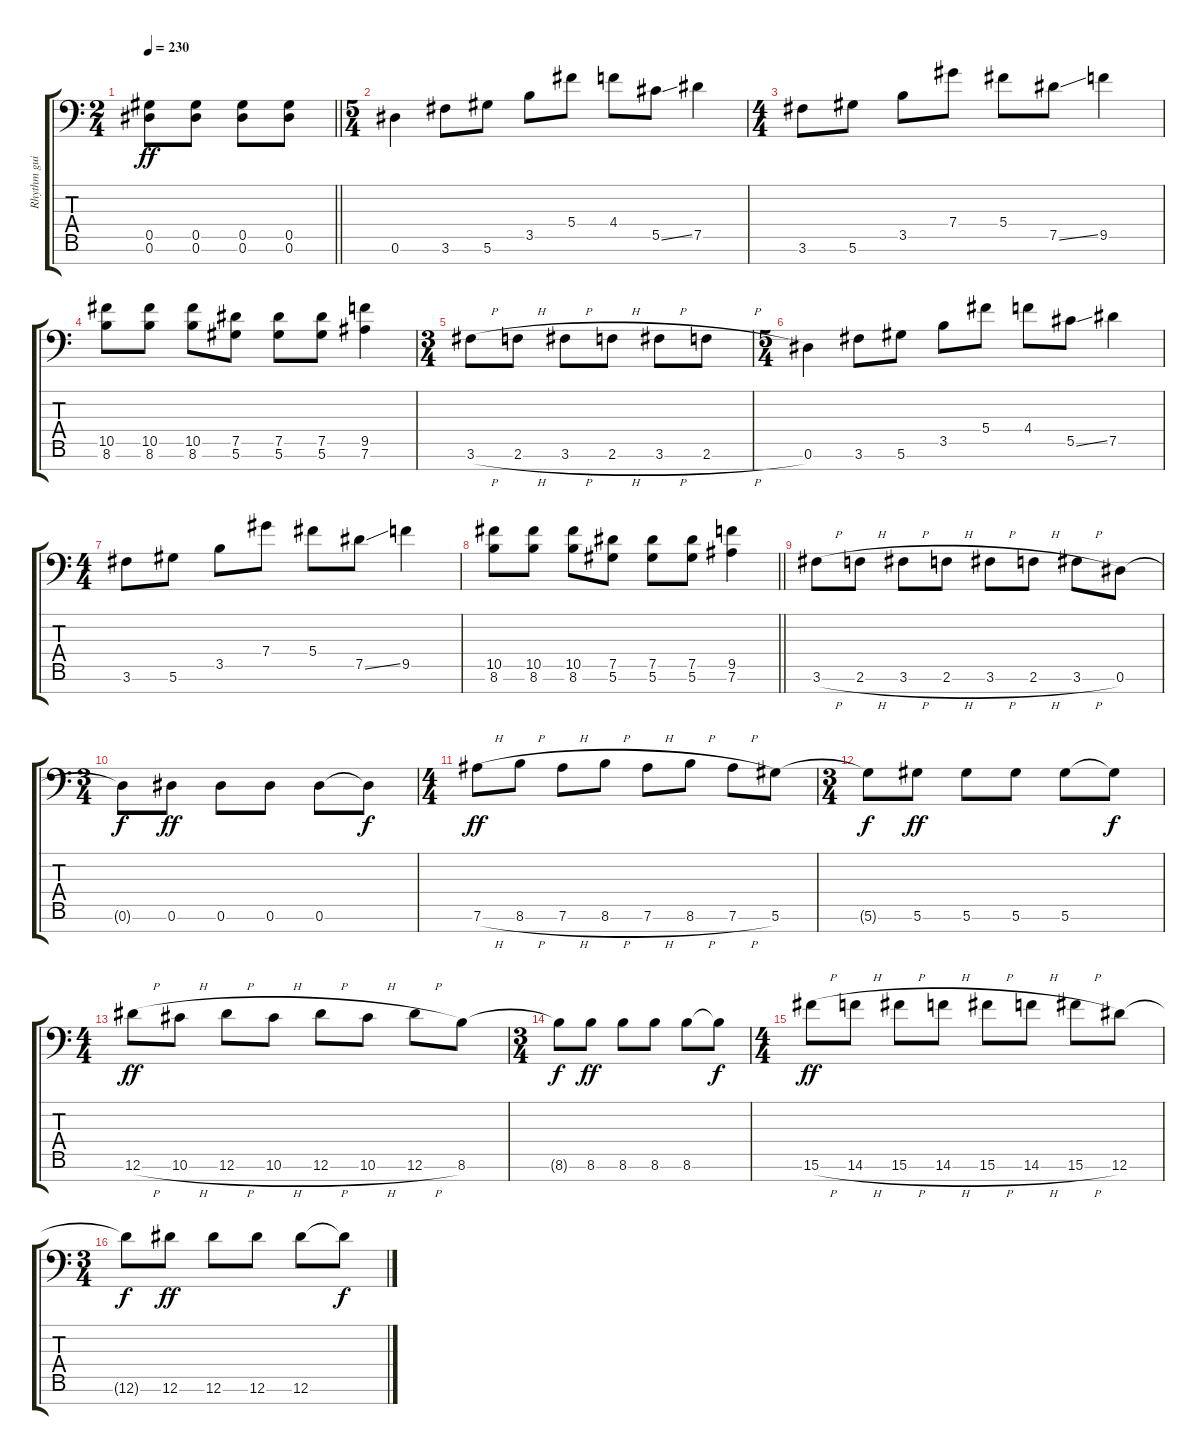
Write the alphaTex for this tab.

\track ("Rhythm guitar" "Rhythm gui") {instrument distortionguitar}
\staff {score tabs}
\tuning (Eb4 Bb3 Gb3 Db3 Ab2 Eb2 Ab1) {hide}
\ts (2 4)
\tempo 230
\clef f4
\barLineRight lightlight
\ks c
(0.5 0.6).8{dy ff} (0.5 0.6).8 (0.5 0.6).8 (0.5 0.6).8 |
\ts (5 4)
\section ("" "")
0.6.4 3.6.8 5.6.8 3.5.8 5.4.8 4.4.8 5.5{ss}.8 7.5.4 |
\ts (4 4)
3.6.8 5.6.8 3.5.8 7.4.8 5.4.8 7.5{ss}.8 9.5.4 |
(10.5 8.6).8 (10.5 8.6).8 (10.5 8.6).8 (7.5 5.6).8 (7.5 5.6).8 (7.5 5.6).8 (9.5 7.6).4 |
\ts (3 4)
3.6{h}.8 2.6{h}.8 3.6{h}.8 2.6{h}.8 3.6{h}.8 2.6{h}.8 |
\ts (5 4)
0.6.4 3.6.8 5.6.8 3.5.8 5.4.8 4.4.8 5.5{ss}.8 7.5.4 |
\ts (4 4)
3.6.8 5.6.8 3.5.8 7.4.8 5.4.8 7.5{ss}.8 9.5.4 |
\barLineRight lightlight
(10.5 8.6).8 (10.5 8.6).8 (10.5 8.6).8 (7.5 5.6).8 (7.5 5.6).8 (7.5 5.6).8 (9.5 7.6).4 |
\section ("" "")
3.6{h}.8 2.6{h}.8 3.6{h}.8 2.6{h}.8 3.6{h}.8 2.6{h}.8 3.6{h}.8 0.6.8 |
\ts (3 4)
0.6{t}.8{dy f} 0.6.8{dy ff} 0.6.8 0.6.8 0.6.8 0.6{t}.8{dy f} |
\ts (4 4)
7.6{h}.8{dy ff} 8.6{h}.8 7.6{h}.8 8.6{h}.8 7.6{h}.8 8.6{h}.8 7.6{h}.8 5.6.8 |
\ts (3 4)
5.6{t}.8{dy f} 5.6.8{dy ff} 5.6.8 5.6.8 5.6.8 5.6{t}.8{dy f} |
\ts (4 4)
12.6{h}.8{dy ff} 10.6{h}.8 12.6{h}.8 10.6{h}.8 12.6{h}.8 10.6{h}.8 12.6{h}.8 8.6.8 |
\ts (3 4)
8.6{t}.8{dy f} 8.6.8{dy ff} 8.6.8 8.6.8 8.6.8 8.6{t}.8{dy f} |
\ts (4 4)
15.6{h}.8{dy ff} 14.6{h}.8 15.6{h}.8 14.6{h}.8 15.6{h}.8 14.6{h}.8 15.6{h}.8 12.6.8 |
\ts (3 4)
12.6{t}.8{dy f} 12.6.8{dy ff} 12.6.8 12.6.8 12.6.8 12.6{t}.8{dy f}
